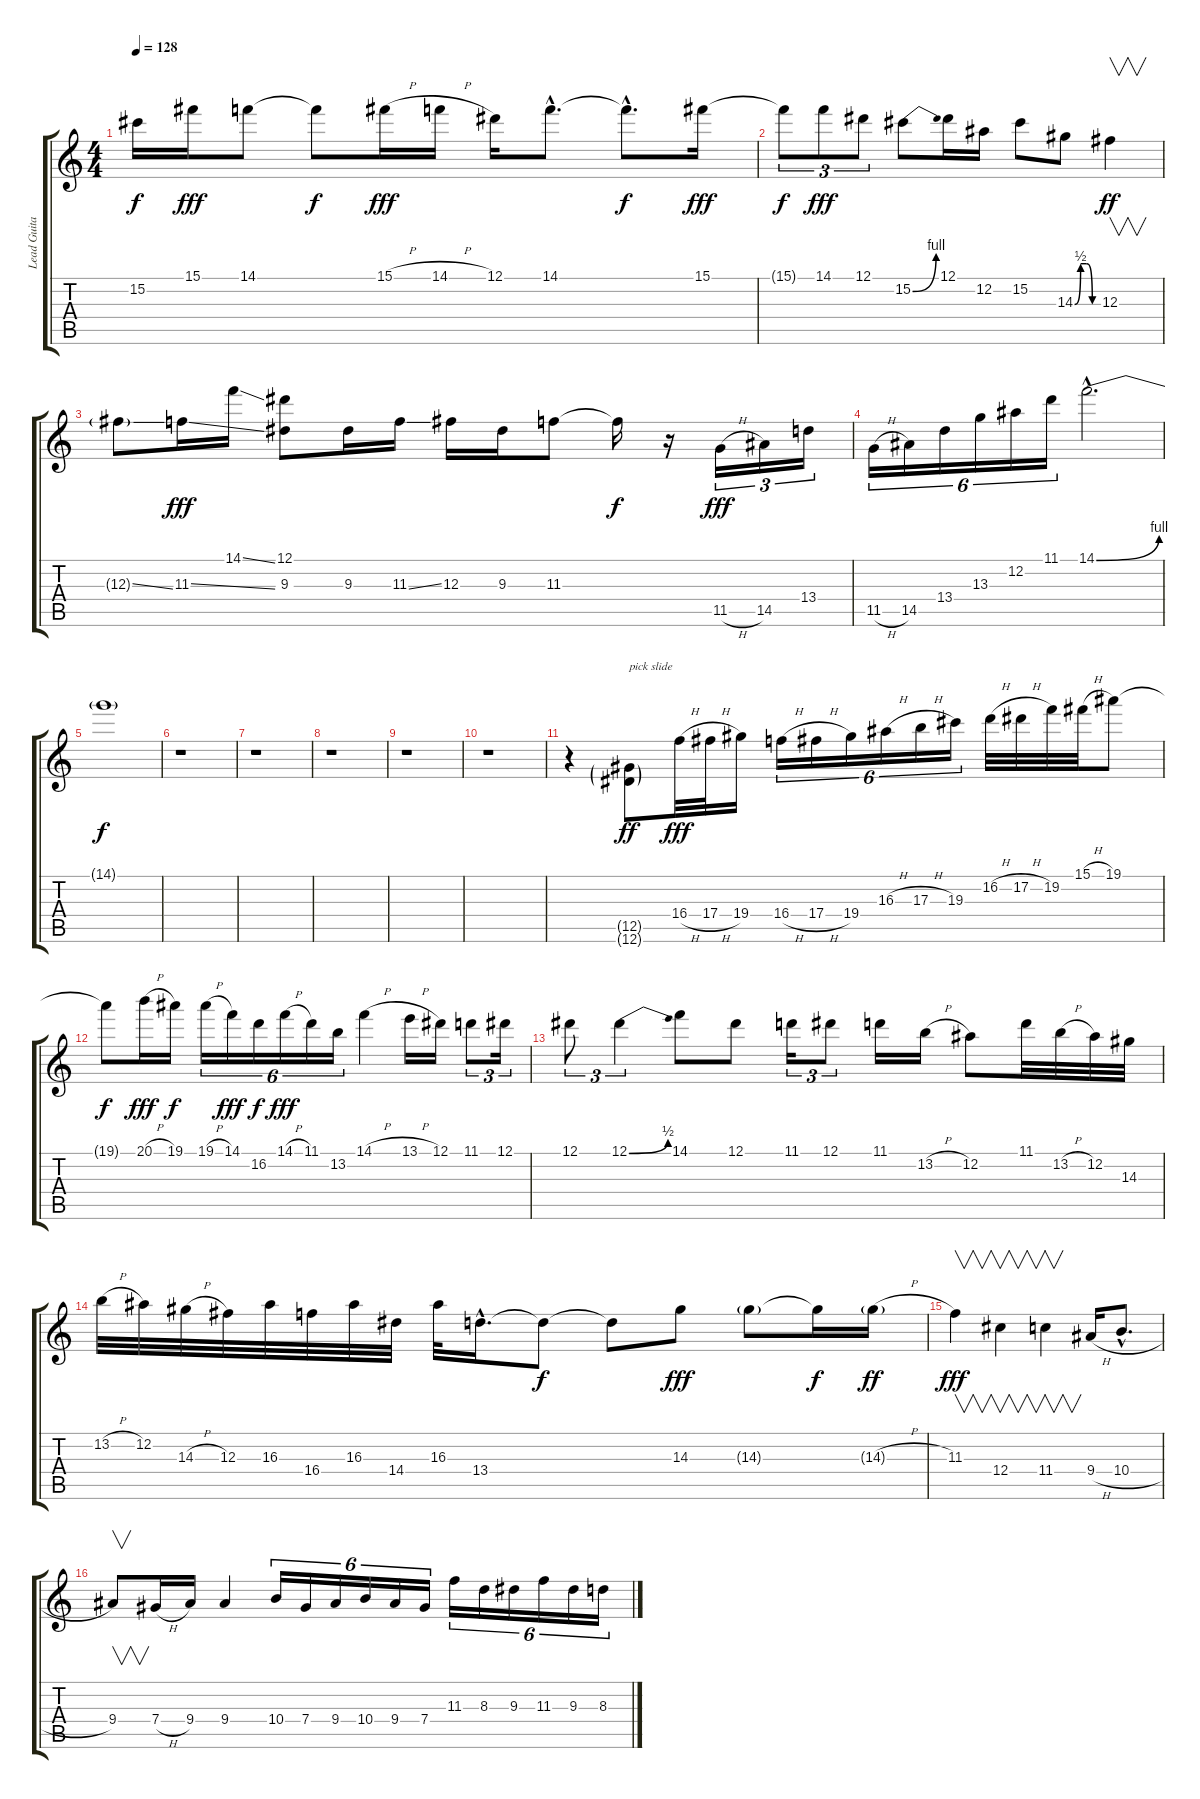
\track ("Lead Guitar" "Lead Guita") {instrument overdrivenguitar}
\staff {score tabs}
\tuning (Eb4 Bb3 Gb3 Db3 Ab2 Eb2) {hide}
\ts (4 4)
\tempo 128
\clef g2
\ks c
15.2{t}.16{dy f} 15.1.16{dy fff} 14.1.8 14.1{t}.8{dy f} 15.1{h}.16{dy fff} 14.1{h}.16 12.1.16 14.1{hac}.8{d} 14.1{hac t}.8{d dy f} 15.1.16{dy fff} |
15.1{t}.8{tu (3 2) dy f} 14.1.8{tu (3 2) dy fff} 12.1.8{tu (3 2)} 15.2{be (bend 0 0 60 4)}.8 12.1.16 12.2.16 15.2.8 14.3{be (custom 0 0 15 2 30 2 45 0 60 0)}.8 12.3.4{v dy ff} |
12.3{ss g}.8 11.3{ss}.16{dy fff} 14.1{ss}.16 (12.1 9.3).8 9.3.16 11.3{ss}.16 12.3.16 9.3.16 11.3.8 11.3{t}.16{dy f} r.16 11.5{h}.16{tu (3 2) dy fff} 14.5.16{tu (3 2)} 13.4.16{tu (3 2)} |
11.5{h}.16{tu (6 4)} 14.5.16{tu (6 4)} 13.4.16{tu (6 4)} 13.3.16{tu (6 4)} 12.2.16{tu (6 4)} 11.1.16{tu (6 4)} 14.1{be (bend 0 0 60 4) hac}.2{d} |
14.1{t}.1{dy f} |
r.1 |
r.1 |
r.1 |
r.1 |
r.1 |
r.4 (12.5{g} 12.6{g}).8{txt "pick slide" dy ff} 16.4{h}.32{dy fff} 17.4{h}.32 19.4.16 16.4{h}.16{tu (6 4)} 17.4{h}.16{tu (6 4)} 19.4.16{tu (6 4)} 16.3{h}.16{tu (6 4)} 17.3{h}.16{tu (6 4)} 19.3.16{tu (6 4)} 16.2{h}.32 17.2{h}.32 19.2.32 15.1{h}.32 19.1.8 |
19.1{t}.8{dy f} 20.1{h}.16{dy fff} 19.1.16{dy f} 19.1{h}.16{tu (6 4)} 14.1.16{tu (6 4) dy fff} 16.2.16{tu (6 4) dy f} 14.1{h}.16{tu (6 4) dy fff} 11.1.16{tu (6 4)} 13.2.16{tu (6 4)} 14.1{h}.4 13.1{h}.16 12.1.16 11.1.8{tu (3 2)} 12.1.16{tu (3 2)} |
12.1.8{tu (3 2)} 12.1{be (bend 0 0 60 2)}.4{tu (3 2)} 14.1.8 12.1.8 11.1.16{tu (3 2)} 12.1.8{tu (3 2)} 11.1.16 13.2{h}.16 12.2.8 11.1.32 13.2{h}.32 12.2.32 14.3.32 |
13.2{h}.32 12.2.32 14.3{h}.32 12.3.32 16.3.32 16.4.32 16.3.32 14.4.32 16.3.32 13.4{hac}.16{d} 13.4{t}.8{dy f} 13.4{t}.8 14.3.8{dy fff} 14.3{g}.8 14.3{t}.16{dy f} 14.3{h g}.16{dy ff} |
11.3.4{v dy fff} 12.4.4{v} 11.4.4{v} 9.4{h}.16 10.4{h hac}.8{d} |
9.4.8{v} 7.4{h}.16 9.4.16 9.4.4 10.4.16{tu (6 4)} 7.4.16{tu (6 4)} 9.4.16{tu (6 4)} 10.4.16{tu (6 4)} 9.4.16{tu (6 4)} 7.4.16{tu (6 4)} 11.3.16{tu (6 4)} 8.3.16{tu (6 4)} 9.3.16{tu (6 4)} 11.3.16{tu (6 4)} 9.3.16{tu (6 4)} 8.3.16{tu (6 4)}
